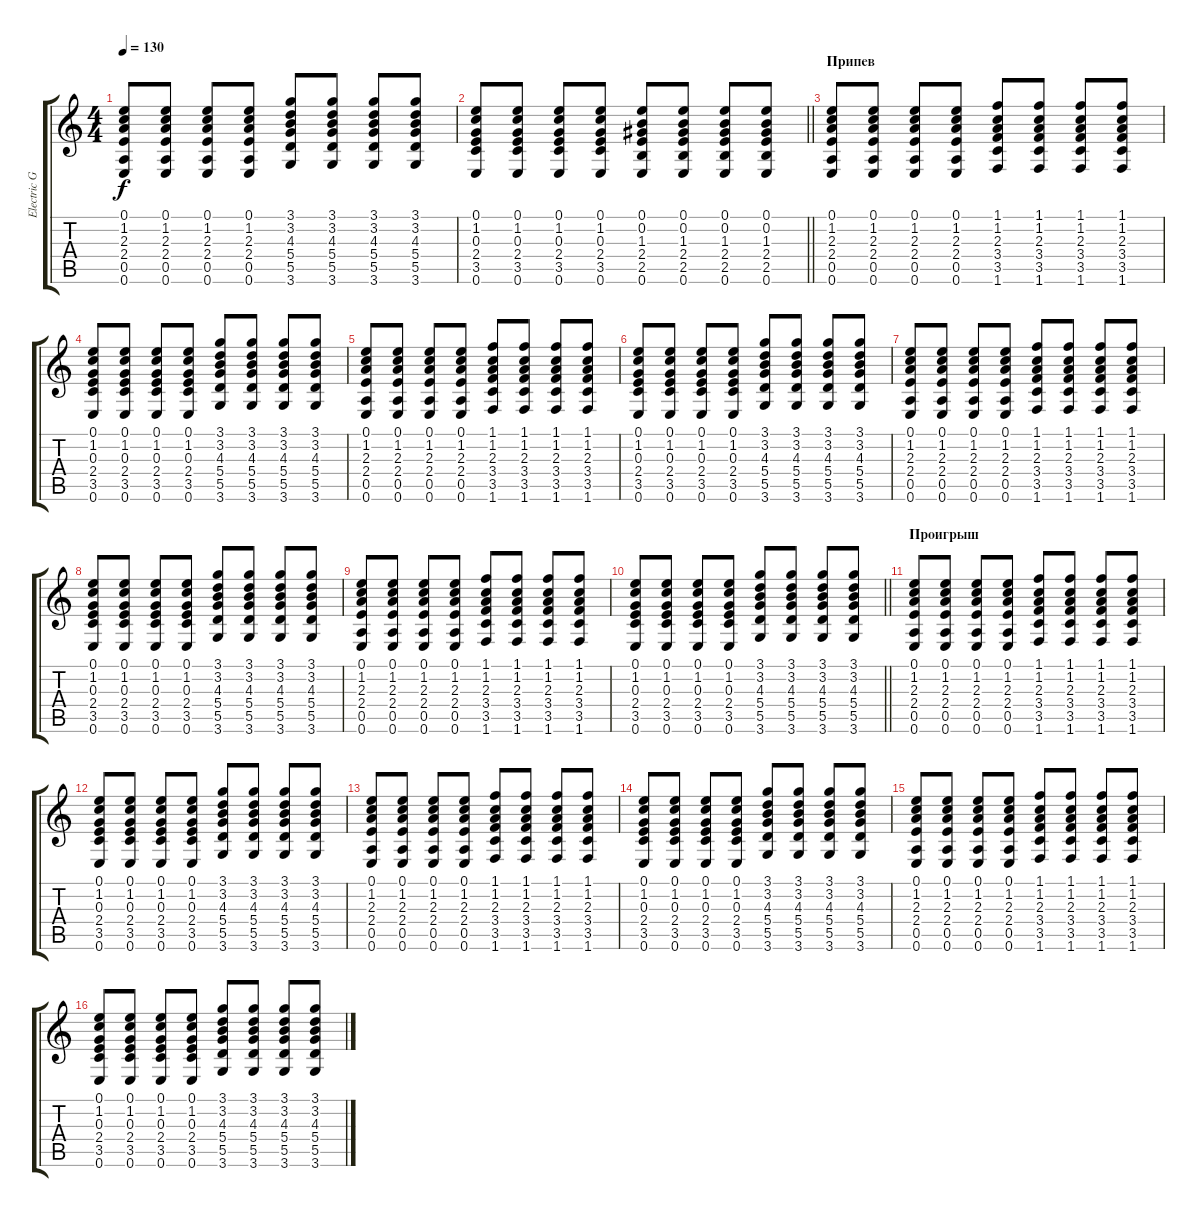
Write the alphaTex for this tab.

\track ("Electric Guitar" "Electric G") {instrument electricguitarclean}
\staff {score tabs}
\tuning (E4 B3 G3 D3 A2 E2) {hide}
\ts (4 4)
\tempo 130
\clef g2
\ks c
(0.1 1.2 2.3 2.4 0.5 0.6).8{dy f} (0.1 1.2 2.3 2.4 0.5 0.6).8 (0.1 1.2 2.3 2.4 0.5 0.6).8 (0.1 1.2 2.3 2.4 0.5 0.6).8 (3.1 3.2 4.3 5.4 5.5 3.6).8 (3.1 3.2 4.3 5.4 5.5 3.6).8 (3.1 3.2 4.3 5.4 5.5 3.6).8 (3.1 3.2 4.3 5.4 5.5 3.6).8 |
\barLineRight lightlight
(0.1 1.2 0.3 2.4 3.5 0.6).8 (0.1 1.2 0.3 2.4 3.5 0.6).8 (0.1 1.2 0.3 2.4 3.5 0.6).8 (0.1 1.2 0.3 2.4 3.5 0.6).8 (0.1 0.2 1.3 2.4 2.5 0.6).8 (0.1 0.2 1.3 2.4 2.5 0.6).8 (0.1 0.2 1.3 2.4 2.5 0.6).8 (0.1 0.2 1.3 2.4 2.5 0.6).8 |
\section ("" "Припев")
(0.1 1.2 2.3 2.4 0.5 0.6).8 (0.1 1.2 2.3 2.4 0.5 0.6).8 (0.1 1.2 2.3 2.4 0.5 0.6).8 (0.1 1.2 2.3 2.4 0.5 0.6).8 (1.1 1.2 2.3 3.4 3.5 1.6).8 (1.1 1.2 2.3 3.4 3.5 1.6).8 (1.1 1.2 2.3 3.4 3.5 1.6).8 (1.1 1.2 2.3 3.4 3.5 1.6).8 |
(0.1 1.2 0.3 2.4 3.5 0.6).8 (0.1 1.2 0.3 2.4 3.5 0.6).8 (0.1 1.2 0.3 2.4 3.5 0.6).8 (0.1 1.2 0.3 2.4 3.5 0.6).8 (3.1 3.2 4.3 5.4 5.5 3.6).8 (3.1 3.2 4.3 5.4 5.5 3.6).8 (3.1 3.2 4.3 5.4 5.5 3.6).8 (3.1 3.2 4.3 5.4 5.5 3.6).8 |
(0.1 1.2 2.3 2.4 0.5 0.6).8 (0.1 1.2 2.3 2.4 0.5 0.6).8 (0.1 1.2 2.3 2.4 0.5 0.6).8 (0.1 1.2 2.3 2.4 0.5 0.6).8 (1.1 1.2 2.3 3.4 3.5 1.6).8 (1.1 1.2 2.3 3.4 3.5 1.6).8 (1.1 1.2 2.3 3.4 3.5 1.6).8 (1.1 1.2 2.3 3.4 3.5 1.6).8 |
(0.1 1.2 0.3 2.4 3.5 0.6).8 (0.1 1.2 0.3 2.4 3.5 0.6).8 (0.1 1.2 0.3 2.4 3.5 0.6).8 (0.1 1.2 0.3 2.4 3.5 0.6).8 (3.1 3.2 4.3 5.4 5.5 3.6).8 (3.1 3.2 4.3 5.4 5.5 3.6).8 (3.1 3.2 4.3 5.4 5.5 3.6).8 (3.1 3.2 4.3 5.4 5.5 3.6).8 |
(0.1 1.2 2.3 2.4 0.5 0.6).8 (0.1 1.2 2.3 2.4 0.5 0.6).8 (0.1 1.2 2.3 2.4 0.5 0.6).8 (0.1 1.2 2.3 2.4 0.5 0.6).8 (1.1 1.2 2.3 3.4 3.5 1.6).8 (1.1 1.2 2.3 3.4 3.5 1.6).8 (1.1 1.2 2.3 3.4 3.5 1.6).8 (1.1 1.2 2.3 3.4 3.5 1.6).8 |
(0.1 1.2 0.3 2.4 3.5 0.6).8 (0.1 1.2 0.3 2.4 3.5 0.6).8 (0.1 1.2 0.3 2.4 3.5 0.6).8 (0.1 1.2 0.3 2.4 3.5 0.6).8 (3.1 3.2 4.3 5.4 5.5 3.6).8 (3.1 3.2 4.3 5.4 5.5 3.6).8 (3.1 3.2 4.3 5.4 5.5 3.6).8 (3.1 3.2 4.3 5.4 5.5 3.6).8 |
(0.1 1.2 2.3 2.4 0.5 0.6).8 (0.1 1.2 2.3 2.4 0.5 0.6).8 (0.1 1.2 2.3 2.4 0.5 0.6).8 (0.1 1.2 2.3 2.4 0.5 0.6).8 (1.1 1.2 2.3 3.4 3.5 1.6).8 (1.1 1.2 2.3 3.4 3.5 1.6).8 (1.1 1.2 2.3 3.4 3.5 1.6).8 (1.1 1.2 2.3 3.4 3.5 1.6).8 |
\barLineRight lightlight
(0.1 1.2 0.3 2.4 3.5 0.6).8 (0.1 1.2 0.3 2.4 3.5 0.6).8 (0.1 1.2 0.3 2.4 3.5 0.6).8 (0.1 1.2 0.3 2.4 3.5 0.6).8 (3.1 3.2 4.3 5.4 5.5 3.6).8 (3.1 3.2 4.3 5.4 5.5 3.6).8 (3.1 3.2 4.3 5.4 5.5 3.6).8 (3.1 3.2 4.3 5.4 5.5 3.6).8 |
\section ("" "Проигрыш")
(0.1 1.2 2.3 2.4 0.5 0.6).8 (0.1 1.2 2.3 2.4 0.5 0.6).8 (0.1 1.2 2.3 2.4 0.5 0.6).8 (0.1 1.2 2.3 2.4 0.5 0.6).8 (1.1 1.2 2.3 3.4 3.5 1.6).8 (1.1 1.2 2.3 3.4 3.5 1.6).8 (1.1 1.2 2.3 3.4 3.5 1.6).8 (1.1 1.2 2.3 3.4 3.5 1.6).8 |
(0.1 1.2 0.3 2.4 3.5 0.6).8 (0.1 1.2 0.3 2.4 3.5 0.6).8 (0.1 1.2 0.3 2.4 3.5 0.6).8 (0.1 1.2 0.3 2.4 3.5 0.6).8 (3.1 3.2 4.3 5.4 5.5 3.6).8 (3.1 3.2 4.3 5.4 5.5 3.6).8 (3.1 3.2 4.3 5.4 5.5 3.6).8 (3.1 3.2 4.3 5.4 5.5 3.6).8 |
(0.1 1.2 2.3 2.4 0.5 0.6).8 (0.1 1.2 2.3 2.4 0.5 0.6).8 (0.1 1.2 2.3 2.4 0.5 0.6).8 (0.1 1.2 2.3 2.4 0.5 0.6).8 (1.1 1.2 2.3 3.4 3.5 1.6).8 (1.1 1.2 2.3 3.4 3.5 1.6).8 (1.1 1.2 2.3 3.4 3.5 1.6).8 (1.1 1.2 2.3 3.4 3.5 1.6).8 |
(0.1 1.2 0.3 2.4 3.5 0.6).8 (0.1 1.2 0.3 2.4 3.5 0.6).8 (0.1 1.2 0.3 2.4 3.5 0.6).8 (0.1 1.2 0.3 2.4 3.5 0.6).8 (3.1 3.2 4.3 5.4 5.5 3.6).8 (3.1 3.2 4.3 5.4 5.5 3.6).8 (3.1 3.2 4.3 5.4 5.5 3.6).8 (3.1 3.2 4.3 5.4 5.5 3.6).8 |
(0.1 1.2 2.3 2.4 0.5 0.6).8 (0.1 1.2 2.3 2.4 0.5 0.6).8 (0.1 1.2 2.3 2.4 0.5 0.6).8 (0.1 1.2 2.3 2.4 0.5 0.6).8 (1.1 1.2 2.3 3.4 3.5 1.6).8 (1.1 1.2 2.3 3.4 3.5 1.6).8 (1.1 1.2 2.3 3.4 3.5 1.6).8 (1.1 1.2 2.3 3.4 3.5 1.6).8 |
(0.1 1.2 0.3 2.4 3.5 0.6).8 (0.1 1.2 0.3 2.4 3.5 0.6).8 (0.1 1.2 0.3 2.4 3.5 0.6).8 (0.1 1.2 0.3 2.4 3.5 0.6).8 (3.1 3.2 4.3 5.4 5.5 3.6).8 (3.1 3.2 4.3 5.4 5.5 3.6).8 (3.1 3.2 4.3 5.4 5.5 3.6).8 (3.1 3.2 4.3 5.4 5.5 3.6).8
